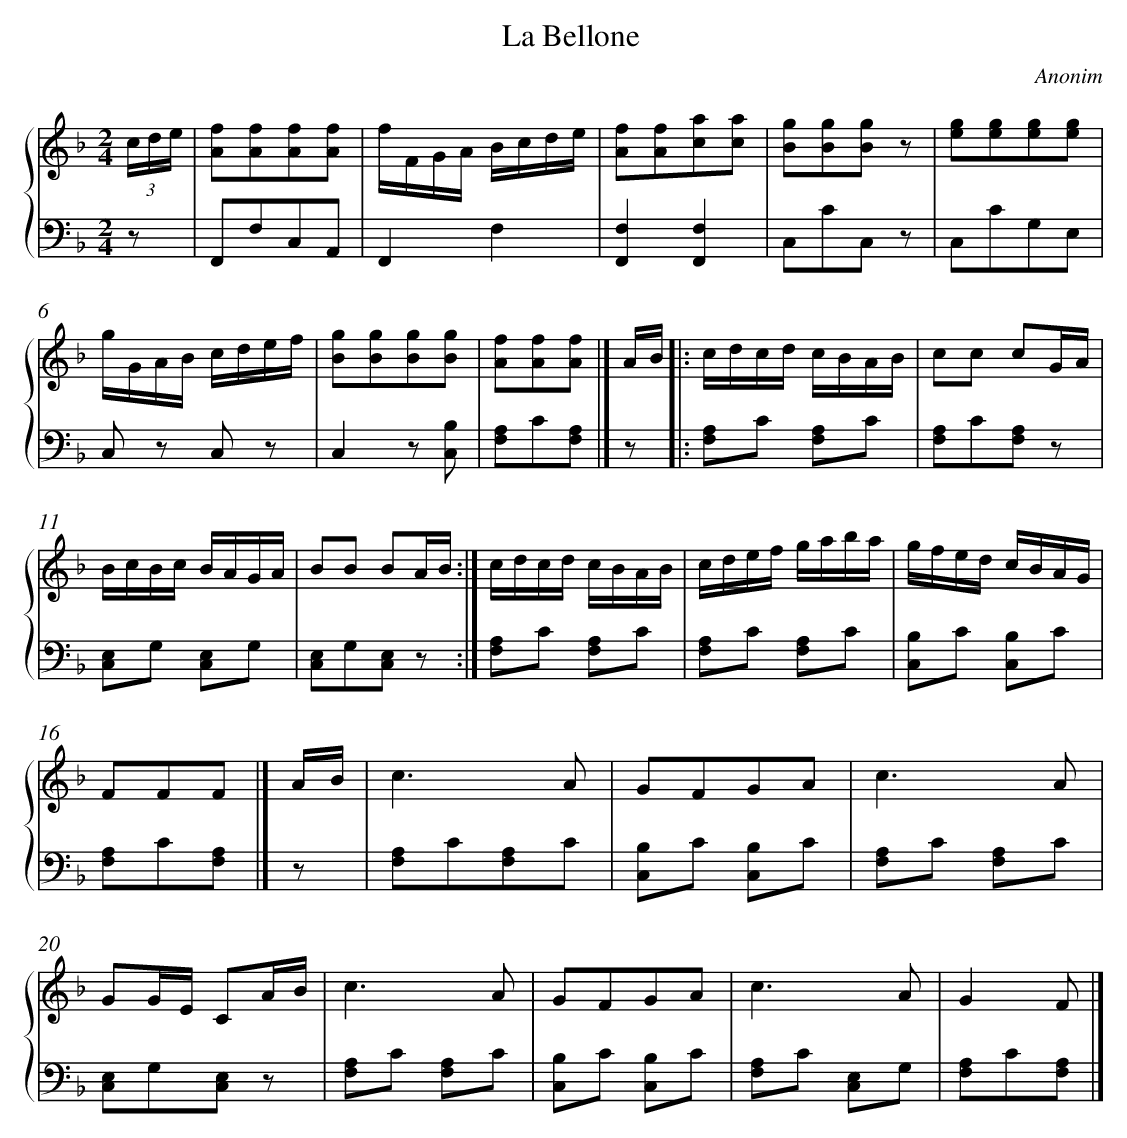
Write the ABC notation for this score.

X:1
T: La Bellone
C: Anonim
L: 1/8
M: 2/4
%%staves {1 2}
V: 1 clef=treble
V: 2 clef=bass
K: F
[V:1] (3c/d/e/ [I:setbarnb 1]|
[V:2] z |
[V:1] [fA][fA][fA][fA] |
[V:2] F,,F,C,A,, |
[V:1] f/F/G/A/ B/c/d/e/ |
[V:2] F,,2F,2 |
[V:1] [fA][fA][ac][ac] |
[V:2] [F,2F,,2][F,2F,,2] |
[V:1] [gB][gB][gB] z |
[V:2] C,CC, z |
[V:1] [ge][ge][ge][ge] |
[V:2] C,CG,E, |
[V:1] g/G/A/B/ c/d/e/f/ |
[V:2] C, z C, z |
[V:1] [gB][gB][gB][gB] |
[V:2] C,2z [B,C,] |
[V:1] [fA][fA][fA] |]
[V:2] [A,F,]C[A,F,] |]
[V:1] A/B/ [I:setbarnb 9]]|:
[V:2] z ]|:
[V:1] c/d/c/d/ c/B/A/B/ |
[V:2] [A,F,]C [A,F,]C |
[V:1] cc cG/A/ |
[V:2] [A,F,]C[A,F,] z |
[V:1] B/c/B/c/ B/A/G/A/ |
[V:2] [E,C,]G, [E,C,]G, |
[V:1] BB BA/B/ :|]
[V:2] [E,C,]G,[E,C,] z :|]
[V:1] c/d/c/d/ c/B/A/B/ |
[V:2] [A,F,]C [A,F,]C |
[V:1] c/d/e/f/ g/a/b/a/ |
[V:2] [A,F,]C [A,F,]C |
[V:1] g/f/e/d/ c/B/A/G/ |
[V:2] [B,C,]C [B,C,]C |
[V:1] FFF |]
[V:2] [A,F,]C[A,F,] |]
[V:1] A/B/ [I:setbarnb 17]|
[V:2] z |
[V:1] c3A |
[V:2] [A,F,]C[A,F,]C |
[V:1] GFGA |
[V:2] [B,C,]C [B,C,]C |
[V:1] c3A |
[V:2] [A,F,]C [A,F,]C |
[V:1] GG/E/ CA/B/ |
[V:2] [E,C,]G,[E,C,] z |
[V:1] c3A |
[V:2] [A,F,]C [A,F,]C |
[V:1] GFGA |
[V:2] [B,C,]C [B,C,]C |
[V:1] c3A |
[V:2] [A,F,]C [E,C,]G, |
[V:1] G2F |]
[V:2] [A,F,]C[A,F,] |]
